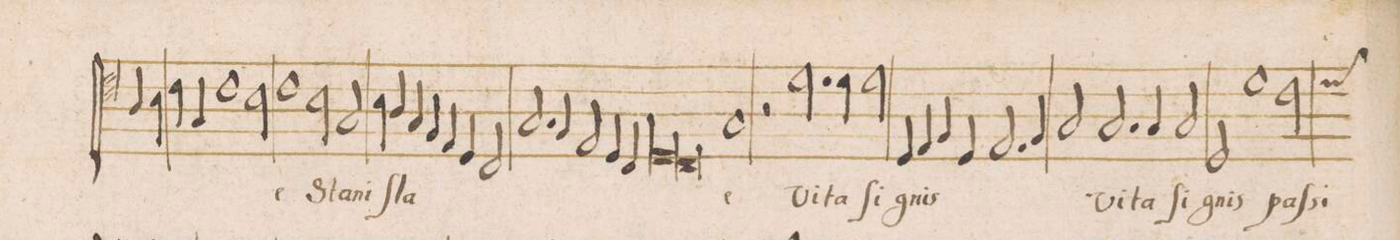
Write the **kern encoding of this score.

**kern	**text
*I"ALTVS	*
*clefC4	*
*k[]	*
*met(C|)	*
*M2/1	*
4A/	.
4B\	.
4c\	.
4G/	.
1c\	.
=11-	=11-
2B\	.
1c	-e
=12-	=12-
2B\	Sta-
2G/	-ni-
4B\	-ſla-
4A/	.
4G/	.
4F/	.
=13-	=13-
4E/	.
4D/	.
2C/	.
2.G/	.
4F/	.
=14-	=14-
2E/	.
4D/	.
4C/	.
*lig	*
1D	.
=15-	=15-
1C	.
*Xlig	*
1G	-e
=16	=16
2r	.
2.d\	Vi-
4d\	-ta
2d\	ſi-
=17-	=17-
4D/	-gnis
4E/	.
4F/	.
4D/	.
2.E/	.
4F/	.
=18	=18
2G/	.
2.G/	Vi-
4G/	-ta
2G/	ſi-
=19	=19
2D/	-gnis
1d	paſ-
2c\	-si-
*custos:d	*
=20	=20
*-	*-
